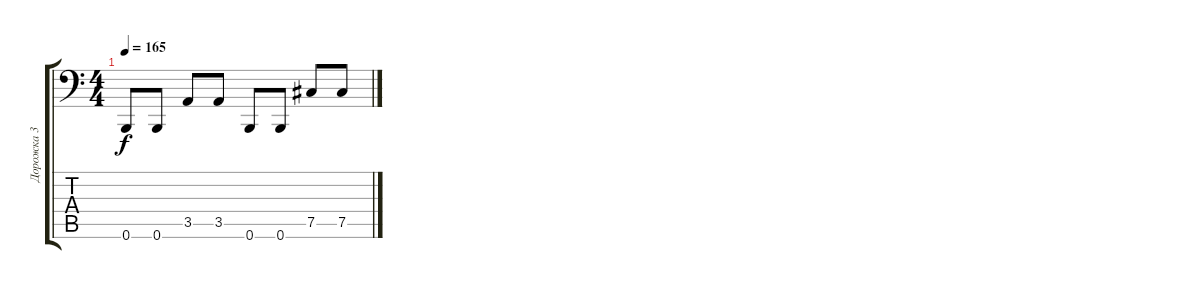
\track ("Дорожка 3" "Дорожка 3") {instrument electricbassfinger}
\staff {score tabs}
\tuning (Db3 Ab2 E2 B1 Gb1 B0) {hide}
\ts (4 4)
\tempo 165
\clef f4
\ks c
0.6.8{dy f} 0.6.8 3.5.8 3.5.8 0.6.8 0.6.8 7.5.8 7.5.8
